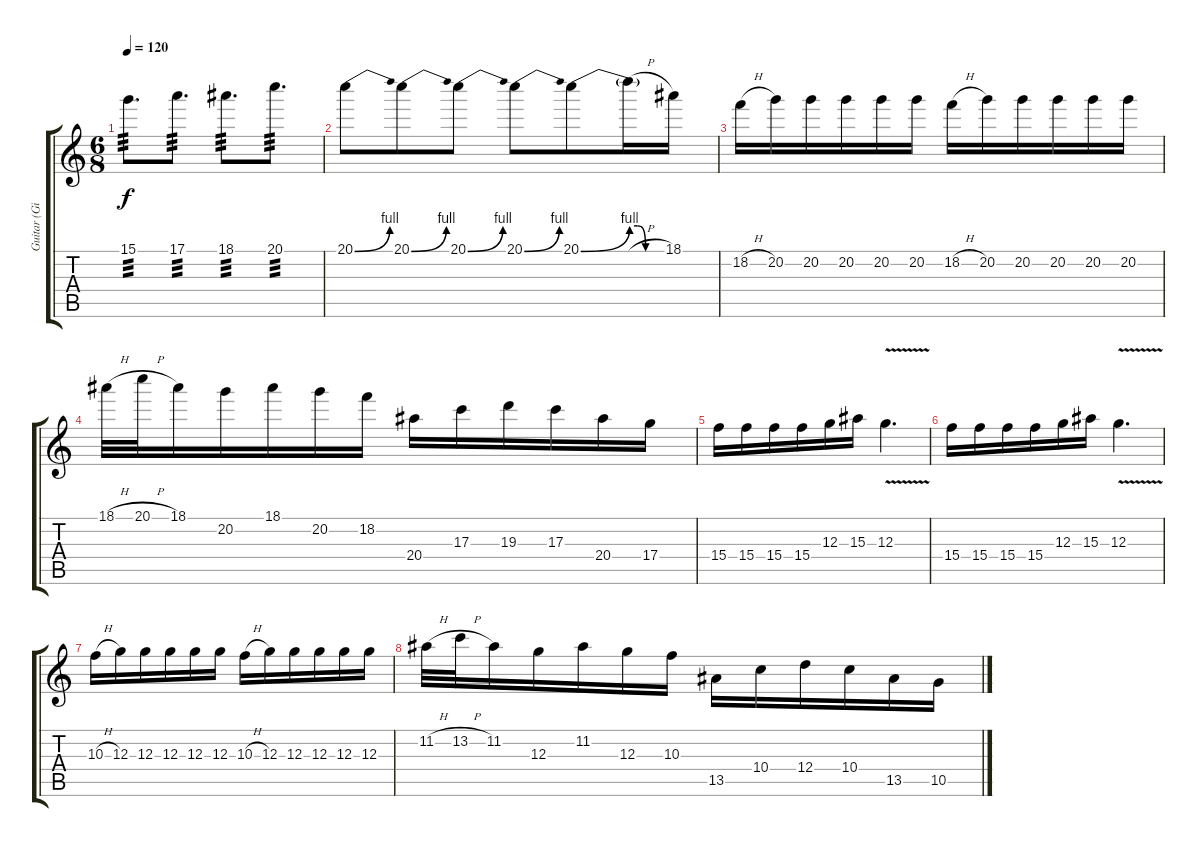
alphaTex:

\track ("Guitar (Gilbert)" "Guitar (Gi") {instrument distortionguitar}
\staff {score tabs}
\tuning (E4 B3 G3 D3 A2 E2) {hide}
\ts (6 8)
\tempo 120
\clef g2
\ks c
15.1.8{d tp 3 dy f} 17.1.8{d tp 3} 18.1.8{d tp 3} 20.1.8{d tp 3} |
20.1{be (bend 0 0 60 4)}.8 20.1{be (bend 0 0 60 4)}.8 20.1{be (bend 0 0 60 4)}.8 20.1{be (bend 0 0 60 4)}.8 20.1{be (bend 0 0 60 4)}.8 20.1{be (custom 0 4 15 4 30 0 60 0) h t}.16 18.1.16 |
18.2{h}.16 20.2.16 20.2.16 20.2.16 20.2.16 20.2.16 18.2{h}.16 20.2.16 20.2.16 20.2.16 20.2.16 20.2.16 |
18.1{h}.32 20.1{h}.32 18.1.16 20.2.16 18.1.16 20.2.16 18.2.16 20.4.16 17.3.16 19.3.16 17.3.16 20.4.16 17.4.16 |
15.4.16 15.4.16 15.4.16 15.4.16 12.3.16 15.3.16 12.3{v}.4{d} |
15.4.16 15.4.16 15.4.16 15.4.16 12.3.16 15.3.16 12.3{v}.4{d} |
10.3{h}.16 12.3.16 12.3.16 12.3.16 12.3.16 12.3.16 10.3{h}.16 12.3.16 12.3.16 12.3.16 12.3.16 12.3.16 |
11.2{h}.32 13.2{h}.32 11.2.16 12.3.16 11.2.16 12.3.16 10.3.16 13.5.16 10.4.16 12.4.16 10.4.16 13.5.16 10.5.16
